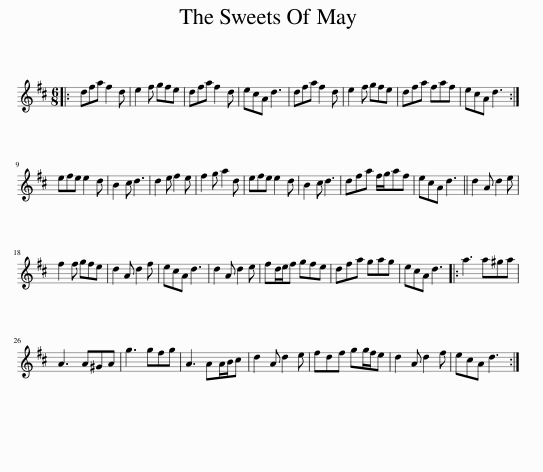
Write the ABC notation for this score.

X:1
L:1/8
M:6/8
I:linebreak $
K:D
V:1 treble
V:1
|: dfa f2 d | e2 f gfe | dfa f2 d | ecA d3 | dfa f2 d | %5
 e2 f gfe | dfa faf | ecA d3 :|$ efe e2 d | B2 c d3 | %10
 d2 e f2 e | f2 g a2 d | efe e2 d | B2 c d3 | dfa f/g/af | %15
 ecA d3 || d2 A d2 e |$ f2 f gfe | d2 A d2 f | ecA d3 | %20
 d2 A d2 e | fd/e/f gfe | dfa gag | ecA d3 |: a3 a^ga |$ %25
 A3 A^GA | g3 gfg | A3 AA/B/c | d2 A d2 e | fdf gg/f/e | %30
 d2 A d2 f | ecA d3 :| %32
